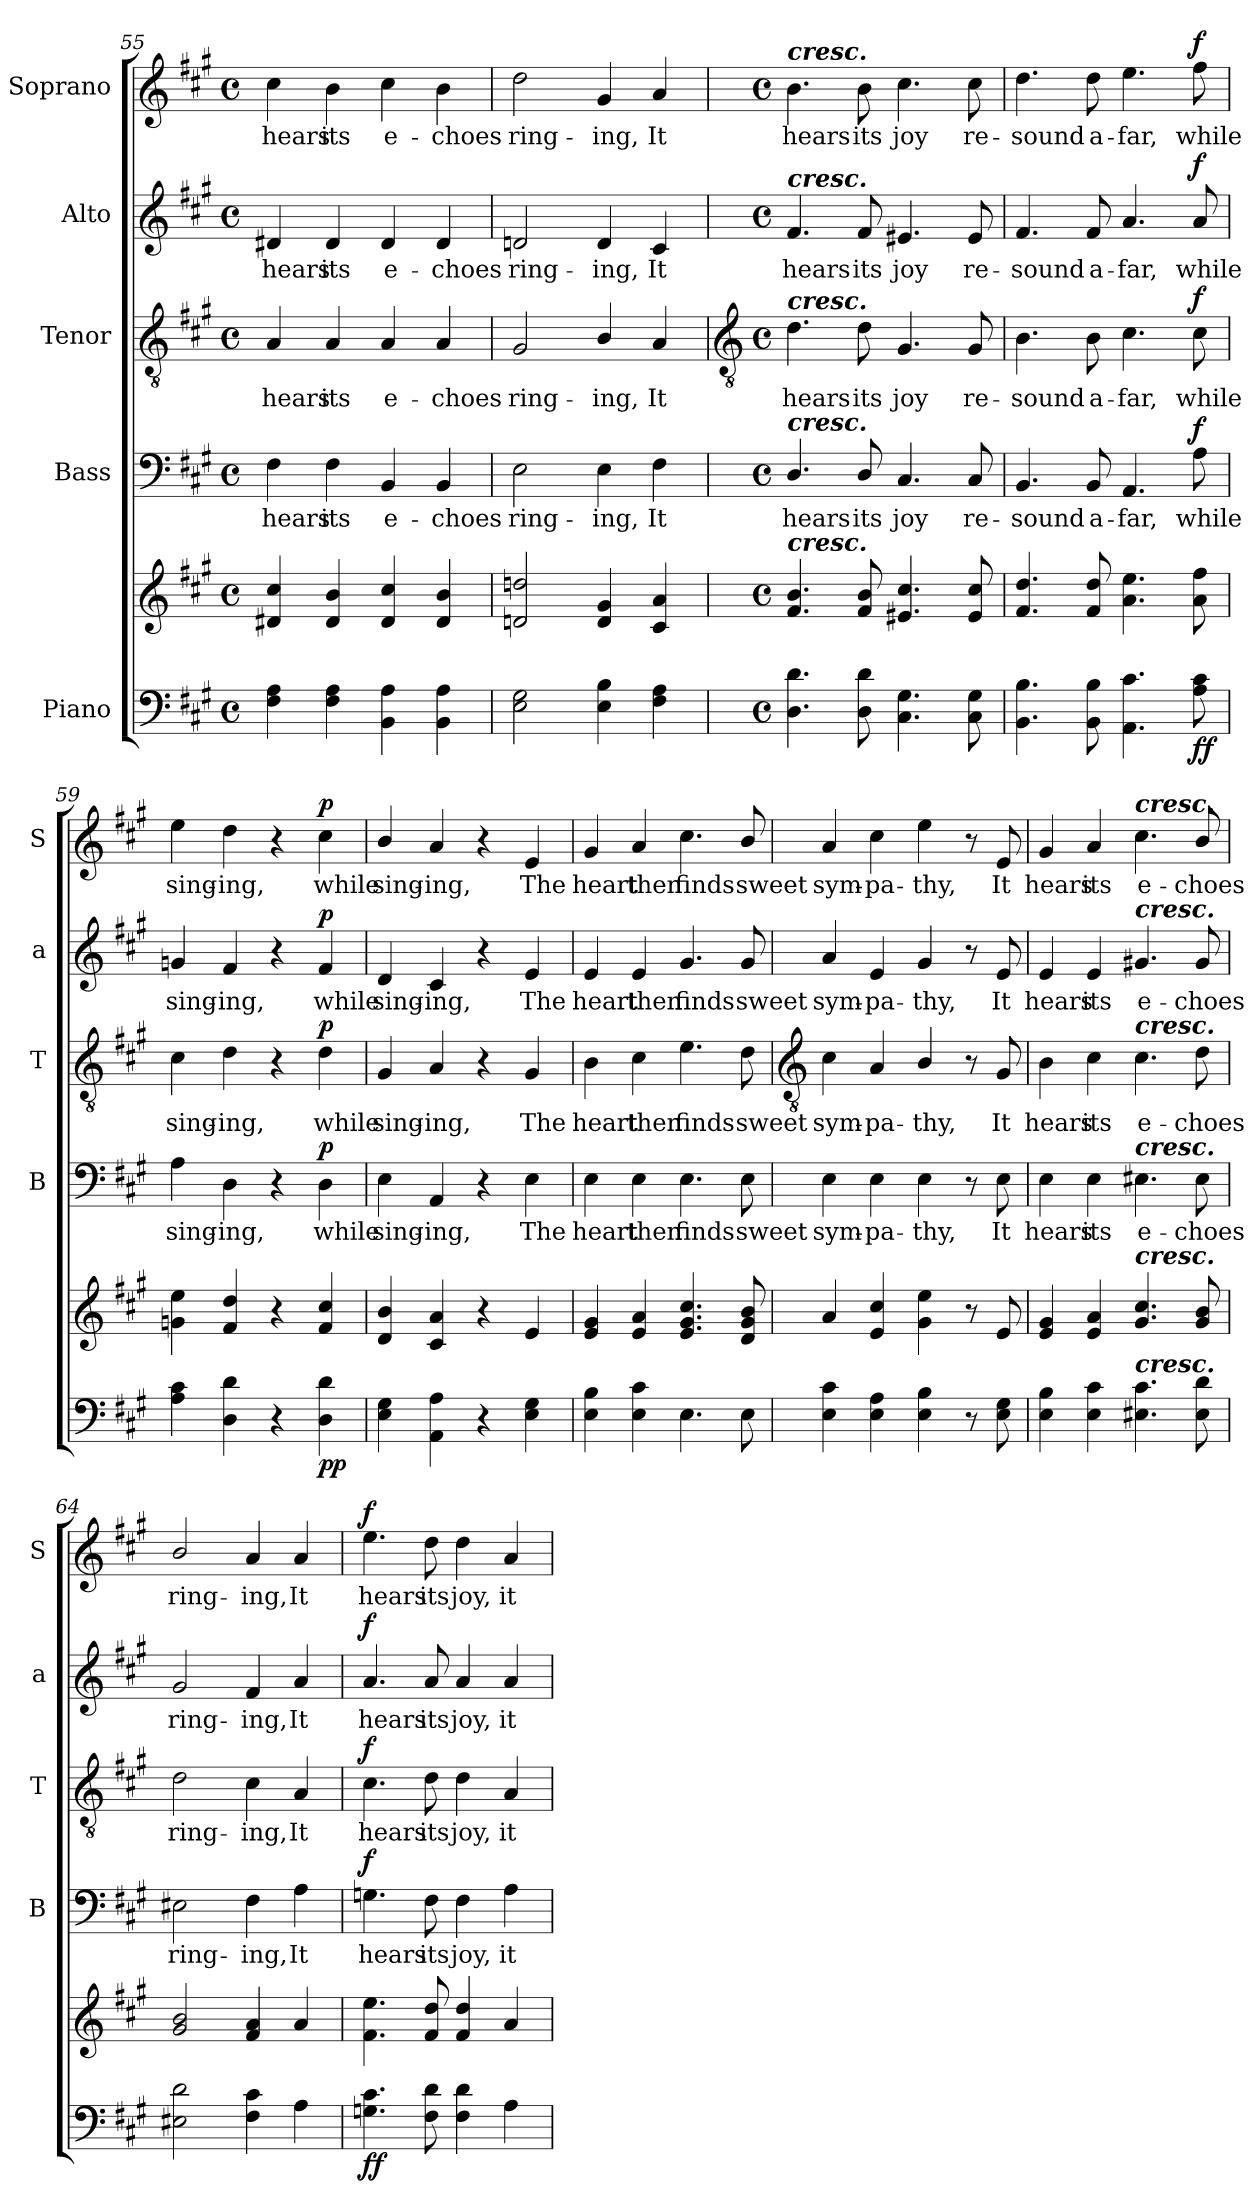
**kern	**kern	**dynam	**kern	**text	**dynam	**kern	**text	**dynam	**kern	**text	**dynam	**kern	**text	**dynam
*part5	*part5	*part5	*part4	*part4	*part4	*part3	*part3	*part3	*part2	*part2	*part2	*part1	*part1	*part1
*staff6	*staff5	*staff5/6	*staff4	*staff4	*staff4	*staff3	*staff3	*staff3	*staff2	*staff2	*staff2	*staff1	*staff1	*staff1
*I"Piano	*	*	*I"Bass	*	*	*I"Tenor	*	*	*I"Alto	*	*	*I"Soprano	*	*
*	*	*	*I'B	*	*	*I'T	*	*	*I'a	*	*	*I'S	*	*
*clefF4	*clefG2	*	*clefF4	*	*	*clefGv2	*	*	*clefG2	*	*	*clefG2	*	*
*k[f#c#g#]	*k[f#c#g#]	*	*k[f#c#g#]	*	*	*k[f#c#g#]	*	*	*k[f#c#g#]	*	*	*k[f#c#g#]	*	*
*A:	*A:	*	*A:	*	*	*A:	*	*	*A:	*	*	*A:	*	*
*M4/4	*M4/4	*	*M4/4	*	*	*M4/4	*	*	*M4/4	*	*	*M4/4	*	*
*met(c)	*met(c)	*	*met(c)	*	*	*met(c)	*	*	*met(c)	*	*	*met(c)	*	*
=55	=55	=55	=55	=55	=55	=55	=55	=55	=55	=55	=55	=55	=55	=55
*^	*^	*	*	*	*	*	*	*	*	*	*	*	*	*
!	!	!	!	!	!	!LO:LY:b	!	!	!LO:LY:b	!	!	!LO:LY:b	!	!	!LO:LY:b	!
1ryy	4F#\ 4A\	4d#X 4cc#	1ryy	.	4F#	hears	.	4A	hears	.	4d#X	hears	.	4cc#	hears	.
!	!	!	!	!	!	!LO:LY:b	!	!	!LO:LY:b	!	!	!LO:LY:b	!	!	!LO:LY:b	!
.	4F#\ 4A\	4d# 4b	.	.	4F#	its	.	4A	its	.	4d#	its	.	4b	its	.
!	!	!	!	!	!	!LO:LY:b	!	!	!LO:LY:b	!	!	!LO:LY:b	!	!	!LO:LY:b	!
.	4BB\ 4A\	4d# 4cc#	.	.	4BB	e-	.	4A	e-	.	4d#	e-	.	4cc#	e-	.
!	!	!	!	!	!	!LO:LY:b	!	!	!LO:LY:b	!	!	!LO:LY:b	!	!	!LO:LY:b	!
.	4BB\ 4A\	4d# 4b	.	.	4BB	-choes	.	4A	-choes	.	4d#	-choes	.	4b	-choes	.
=56	=56	=56	=56	=56	=56	=56	=56	=56	=56	=56	=56	=56	=56	=56	=56	=56
!	!	!	!	!	!	!LO:LY:b	!	!	!LO:LY:b	!	!	!LO:LY:b	!	!	!LO:LY:b	!
1ryy	2E\ 2G#\	2dn 2ddn	1ryy	.	2E	ring-	.	2G#	ring-	.	2dn	ring-	.	2dd	ring-	.
!	!	!	!	!	!	!LO:LY:b	!	!	!LO:LY:b	!	!	!LO:LY:b	!	!	!LO:LY:b	!
.	4E\ 4B\	4d 4g#	.	.	4E	-ing,	.	4B/	-ing,	.	4d	-ing,	.	4g#	-ing,	.
!	!	!	!	!	!	!LO:LY:b	!	!	!LO:LY:b	!	!	!LO:LY:b	!	!	!LO:LY:b	!
.	4F#\ 4A\	4c# 4a	.	.	4F#	It	.	4A	It	.	4c#	It	.	4a	It	.
*v	*v	*	*	*	*	*	*	*	*	*	*	*	*	*	*	*
*	*v	*v	*	*	*	*	*	*	*	*	*	*	*	*	*
!!LO:LB:g=z
=57	=57	=57	=57	=57	=57	=57	=57	=57	=57	=57	=57	=57	=57	=57
*	*	*	*	*	*	*clefGv2	*	*	*	*	*	*	*	*
*M4/4	*M4/4	*	*M4/4	*	*	*M4/4	*	*	*M4/4	*	*	*M4/4	*	*
*met(c)	*met(c)	*	*met(c)	*	*	*met(c)	*	*	*met(c)	*	*	*met(c)	*	*
*^	*	*	*	*	*	*	*	*	*	*	*	*	*	*
!	!	!	!	!	!	!	!	!	!	!	!	!	!LO:TX:a:Bi:t=cresc.	!	!
!	!	!	!	!	!	!	!	!	!	!LO:TX:a:Bi:t=cresc.	!	!	!	!	!
!	!	!	!	!	!	!	!LO:TX:a:Bi:t=cresc.	!	!	!	!	!	!	!	!
!	!	!	!	!LO:TX:a:Bi:t=cresc.	!	!	!	!	!	!	!	!	!	!	!
!	!	!LO:TX:a:Bi:t=cresc.	!	!	!	!	!	!	!	!	!	!	!	!	!
!LO:TX:a:Bi:t=cresc.	!	!	!	!	!	!	!	!	!	!	!	!	!	!	!
!	!	!	!	!	!LO:LY:b	!	!	!LO:LY:b	!	!	!LO:LY:b	!	!	!LO:LY:b	!
*v	*v	*	*	*	*	*	*	*	*	*	*	*	*	*	*
4.D\ 4.d\	4.f# 4.b	.	4.D/	hears	.	4.d	hears	.	4.f#	hears	.	4.b	hears	.
!	!	!	!	!LO:LY:b	!	!	!LO:LY:b	!	!	!LO:LY:b	!	!	!LO:LY:b	!
8D\ 8d\	8f# 8b	.	8D/	its	.	8d	its	.	8f#	its	.	8b	its	.
!	!	!	!	!LO:LY:b	!	!	!LO:LY:b	!	!	!LO:LY:b	!	!	!LO:LY:b	!
4.C# 4.G#	4.e#X 4.cc#	.	4.C#	joy	.	4.G#	joy	.	4.e#X	joy	.	4.cc#	joy	.
!	!	!	!	!LO:LY:b	!	!	!LO:LY:b	!	!	!LO:LY:b	!	!	!LO:LY:b	!
8C# 8G#	8e# 8cc#	.	8C#	re-	.	8G#	re-	.	8e#	re-	.	8cc#	re-	.
=58	=58	=58	=58	=58	=58	=58	=58	=58	=58	=58	=58	=58	=58	=58
!	!	!	!	!LO:LY:b	!	!	!LO:LY:b	!	!	!LO:LY:b	!	!	!LO:LY:b	!
4.BB 4.B	4.f# 4.dd	.	4.BB	-sound	.	4.B	-sound	.	4.f#	-sound	.	4.dd	-sound	.
!	!	!	!	!LO:LY:b	!	!	!LO:LY:b	!	!	!LO:LY:b	!	!	!LO:LY:b	!
8BB 8B	8f# 8dd	.	8BB	a-	.	8B	a-	.	8f#	a-	.	8dd	a-	.
!	!	!	!	!LO:LY:b	!	!	!LO:LY:b	!	!	!LO:LY:b	!	!	!LO:LY:b	!
4.AA 4.c#	4.a 4.ee	.	4.AA	-far,	.	4.c#	-far,	.	4.a	-far,	.	4.ee	-far,	.
!	!	!LO:DY:b=2	!	!LO:LY:b	!	!	!LO:LY:b	!	!	!LO:LY:b	!	!	!LO:LY:b	!
!	!	!LO:DY:n=1:b	!	!	!LO:DY:b	!	!	!LO:DY:b	!	!	!LO:DY:b	!	!	!LO:DY:b
8A 8c#	8a 8ff#	f f	8A	while	f	8c#	while	f	8a	while	f	8ff#	while	f
=59	=59	=59	=59	=59	=59	=59	=59	=59	=59	=59	=59	=59	=59	=59
!	!	!	!	!LO:LY:b	!	!	!LO:LY:b	!	!	!LO:LY:b	!	!	!LO:LY:b	!
4A 4c#	4gn 4ee	.	4A	sing-	.	4c#	sing-	.	4gn	sing-	.	4ee	sing-	.
!	!	!	!	!LO:LY:b	!	!	!LO:LY:b	!	!	!LO:LY:b	!	!	!LO:LY:b	!
4D 4d	4f# 4dd	.	4D	-ing,	.	4d	-ing,	.	4f#	-ing,	.	4dd	-ing,	.
4r	4r	.	4r	.	.	4r	.	.	4r	.	.	4r	.	.
!	!	!LO:DY:b=2	!	!LO:LY:b	!	!	!LO:LY:b	!	!	!LO:LY:b	!	!	!LO:LY:b	!
!	!	!LO:DY:n=1:b	!	!	!LO:DY:b	!	!	!LO:DY:b	!	!	!LO:DY:b	!	!	!LO:DY:b
4D 4d	4f# 4cc#	p p	4D	while	p	4d	while	p	4f#	while	p	4cc#	while	p
=60	=60	=60	=60	=60	=60	=60	=60	=60	=60	=60	=60	=60	=60	=60
!	!	!	!	!LO:LY:b	!	!	!LO:LY:b	!	!	!LO:LY:b	!	!	!LO:LY:b	!
4E 4G#	4d/ 4b/	.	4E	sing-	.	4G#	sing-	.	4d	sing-	.	4b/	sing-	.
!	!	!	!	!LO:LY:b	!	!	!LO:LY:b	!	!	!LO:LY:b	!	!	!LO:LY:b	!
4AA 4A	4c# 4a	.	4AA	-ing,	.	4A	-ing,	.	4c#	-ing,	.	4a	-ing,	.
4r	4r	.	4r	.	.	4r	.	.	4r	.	.	4r	.	.
!	!	!	!	!LO:LY:b	!	!	!LO:LY:b	!	!	!LO:LY:b	!	!	!LO:LY:b	!
4E 4G#	4e	.	4E	The	.	4G#	The	.	4e	The	.	4e	The	.
=61	=61	=61	=61	=61	=61	=61	=61	=61	=61	=61	=61	=61	=61	=61
!	!	!	!	!LO:LY:b	!	!	!LO:LY:b	!	!	!LO:LY:b	!	!	!LO:LY:b	!
4E 4B	4e 4g#	.	4E	heart	.	4B	heart	.	4e	heart	.	4g#	heart	.
!	!	!	!	!LO:LY:b	!	!	!LO:LY:b	!	!	!LO:LY:b	!	!	!LO:LY:b	!
4E 4c#	4e 4a	.	4E	then	.	4c#	then	.	4e	then	.	4a	then	.
!	!	!	!	!LO:LY:b	!	!	!LO:LY:b	!	!	!LO:LY:b	!	!	!LO:LY:b	!
4.E	4.e 4.g# 4.cc#	.	4.E	finds	.	4.e	finds	.	4.g#	finds	.	4.cc#	finds	.
!	!	!	!	!LO:LY:b	!	!	!LO:LY:b	!	!	!LO:LY:b	!	!	!LO:LY:b	!
8E	8d/ 8g#/ 8b/	.	8E	sweet	.	8d	sweet	.	8g#	sweet	.	8b/	sweet	.
!!LO:LB:g=z
=62	=62	=62	=62	=62	=62	=62	=62	=62	=62	=62	=62	=62	=62	=62
*	*	*	*	*	*	*clefGv2	*	*	*	*	*	*	*	*
!	!	!	!	!LO:LY:b	!	!	!LO:LY:b	!	!	!LO:LY:b	!	!	!LO:LY:b	!
4E 4c#	4a	.	4E	sym-	.	4c#	sym-	.	4a	sym-	.	4a	sym-	.
!	!	!	!	!LO:LY:b	!	!	!LO:LY:b	!	!	!LO:LY:b	!	!	!LO:LY:b	!
4E 4A	4e 4cc#	.	4E	-pa-	.	4A	-pa-	.	4e	-pa-	.	4cc#	-pa-	.
!	!	!	!	!LO:LY:b	!	!	!LO:LY:b	!	!	!LO:LY:b	!	!	!LO:LY:b	!
4E 4B	4g# 4ee	.	4E	-thy,	.	4B/	-thy,	.	4g#	-thy,	.	4ee	-thy,	.
8r	8r	.	8r	.	.	8r	.	.	8r	.	.	8r	.	.
!	!	!	!	!LO:LY:b	!	!	!LO:LY:b	!	!	!LO:LY:b	!	!	!LO:LY:b	!
8E 8G#	8e	.	8E	It	.	8G#	It	.	8e	It	.	8e	It	.
=63	=63	=63	=63	=63	=63	=63	=63	=63	=63	=63	=63	=63	=63	=63
!	!	!	!	!LO:LY:b	!	!	!LO:LY:b	!	!	!LO:LY:b	!	!	!LO:LY:b	!
4E 4B	4e 4g#	.	4E	hears	.	4B	hears	.	4e	hears	.	4g#	hears	.
!	!	!	!	!LO:LY:b	!	!	!LO:LY:b	!	!	!LO:LY:b	!	!	!LO:LY:b	!
4E 4c#	4e 4a	.	4E	its	.	4c#	its	.	4e	its	.	4a	its	.
!	!	!	!	!	!	!	!	!	!	!	!	!LO:TX:a:Bi:t=cresc.	!	!
!	!	!	!	!	!	!	!	!	!LO:TX:a:Bi:t=cresc.	!	!	!	!	!
!	!	!	!	!	!	!LO:TX:a:Bi:t=cresc.	!	!	!	!	!	!	!	!
!	!	!	!LO:TX:a:Bi:t=cresc.	!	!	!	!	!	!	!	!	!	!	!
!	!LO:TX:a:Bi:t=cresc.	!	!	!	!	!	!	!	!	!	!	!	!	!
!LO:TX:a:Bi:t=cresc.	!	!	!	!	!	!	!	!	!	!	!	!	!	!
!	!	!	!	!LO:LY:b	!	!	!LO:LY:b	!	!	!LO:LY:b	!	!	!LO:LY:b	!
4.E#X 4.c#	4.g# 4.cc#	.	4.E#X	e-	.	4.c#	e-	.	4.g#X	e-	.	4.cc#	e-	.
!	!	!	!	!LO:LY:b	!	!	!LO:LY:b	!	!	!LO:LY:b	!	!	!LO:LY:b	!
8E# 8d	8g#/ 8b/	.	8E#	-choes	.	8d	-choes	.	8g#	-choes	.	8b/	-choes	.
=64	=64	=64	=64	=64	=64	=64	=64	=64	=64	=64	=64	=64	=64	=64
!	!	!	!	!LO:LY:b	!	!	!LO:LY:b	!	!	!LO:LY:b	!	!	!LO:LY:b	!
2E#X 2d	2g#/ 2b/	.	2E#X	ring-	.	2d	ring-	.	2g#	ring-	.	2b/	ring-	.
!	!	!	!	!LO:LY:b	!	!	!LO:LY:b	!	!	!LO:LY:b	!	!	!LO:LY:b	!
4F# 4c#	4f# 4a	.	4F#	-ing,	.	4c#	-ing,	.	4f#	-ing,	.	4a	-ing,	.
!	!	!	!	!LO:LY:b	!	!	!LO:LY:b	!	!	!LO:LY:b	!	!	!LO:LY:b	!
4A	4a	.	4A	It	.	4A	It	.	4a	It	.	4a	It	.
=65	=65	=65	=65	=65	=65	=65	=65	=65	=65	=65	=65	=65	=65	=65
!	!	!LO:DY:b=2	!	!LO:LY:b	!	!	!LO:LY:b	!	!	!LO:LY:b	!	!	!LO:LY:b	!
!	!	!LO:DY:n=1:b	!	!	!LO:DY:b	!	!	!LO:DY:b	!	!	!LO:DY:b	!	!	!LO:DY:b
4.Gn 4.c#	4.f# 4.ee	f f	4.Gn	hears	f	4.c#	hears	f	4.a	hears	f	4.ee	hears	f
!	!	!	!	!LO:LY:b	!	!	!LO:LY:b	!	!	!LO:LY:b	!	!	!LO:LY:b	!
8F# 8d	8f# 8dd	.	8F#	its	.	8d	its	.	8a	its	.	8dd	its	.
!	!	!	!	!LO:LY:b	!	!	!LO:LY:b	!	!	!LO:LY:b	!	!	!LO:LY:b	!
4F# 4d	4f# 4dd	.	4F#	joy,	.	4d	joy,	.	4a	joy,	.	4dd	joy,	.
!	!	!	!	!LO:LY:b	!	!	!LO:LY:b	!	!	!LO:LY:b	!	!	!LO:LY:b	!
4A	4a	.	4A	it	.	4A	it	.	4a	it	.	4a	it	.
=	=	=	=	=	=	=	=	=	=	=	=	=	=	=
*-	*-	*-	*-	*-	*-	*-	*-	*-	*-	*-	*-	*-	*-	*-
